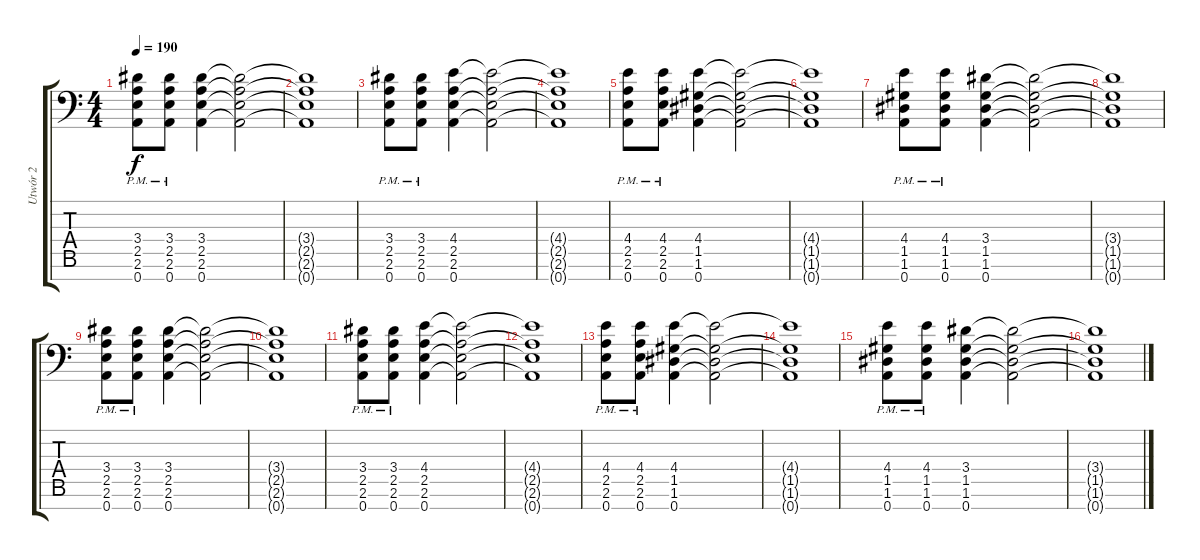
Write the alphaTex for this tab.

\track ("Utwór 2" "Utwór 2") {instrument overdrivenguitar}
\staff {score tabs}
\tuning (D4 A3 F3 C3 G2 D2 A1) {hide}
\ts (4 4)
\tempo 190
\clef f4
\ks c
(3.4 2.5{pm} 2.6{pm} 0.7{pm}).8{dy f} (3.4 2.5{pm} 2.6{pm} 0.7{pm}).8 (3.4 2.5 2.6 0.7).4 (3.4{t} 2.5{t} 2.6{t} 0.7{t}).2 |
(3.4{t} 2.5{t} 2.6{t} 0.7{t}).1 |
(3.4 2.5{pm} 2.6{pm} 0.7{pm}).8 (3.4 2.5{pm} 2.6{pm} 0.7{pm}).8 (4.4 2.5 2.6 0.7).4 (4.4{t} 2.5{t} 2.6{t} 0.7{t}).2 |
(4.4{t} 2.5{t} 2.6{t} 0.7{t}).1 |
(4.4 2.5{pm} 2.6{pm} 0.7{pm}).8 (4.4 2.5{pm} 2.6{pm} 0.7{pm}).8 (4.4 1.5 1.6 0.7).4 (4.4{t} 1.5{t} 1.6{t} 0.7{t}).2 |
(4.4{t} 1.5{t} 1.6{t} 0.7{t}).1 |
(4.4 1.5{pm} 1.6{pm} 0.7{pm}).8 (4.4 1.5{pm} 1.6{pm} 0.7{pm}).8 (3.4 1.5 1.6 0.7).4 (3.4{t} 1.5{t} 1.6{t} 0.7{t}).2 |
(3.4{t} 1.5{t} 1.6{t} 0.7{t}).1 |
(3.4 2.5{pm} 2.6{pm} 0.7{pm}).8 (3.4 2.5{pm} 2.6{pm} 0.7{pm}).8 (3.4 2.5 2.6 0.7).4 (3.4{t} 2.5{t} 2.6{t} 0.7{t}).2 |
(3.4{t} 2.5{t} 2.6{t} 0.7{t}).1 |
(3.4 2.5{pm} 2.6{pm} 0.7{pm}).8 (3.4 2.5{pm} 2.6{pm} 0.7{pm}).8 (4.4 2.5 2.6 0.7).4 (4.4{t} 2.5{t} 2.6{t} 0.7{t}).2 |
(4.4{t} 2.5{t} 2.6{t} 0.7{t}).1 |
(4.4 2.5{pm} 2.6{pm} 0.7{pm}).8 (4.4 2.5{pm} 2.6{pm} 0.7{pm}).8 (4.4 1.5 1.6 0.7).4 (4.4{t} 1.5{t} 1.6{t} 0.7{t}).2 |
(4.4{t} 1.5{t} 1.6{t} 0.7{t}).1 |
(4.4 1.5{pm} 1.6{pm} 0.7{pm}).8 (4.4 1.5{pm} 1.6{pm} 0.7{pm}).8 (3.4 1.5 1.6 0.7).4 (3.4{t} 1.5{t} 1.6{t} 0.7{t}).2 |
(3.4{t} 1.5{t} 1.6{t} 0.7{t}).1
